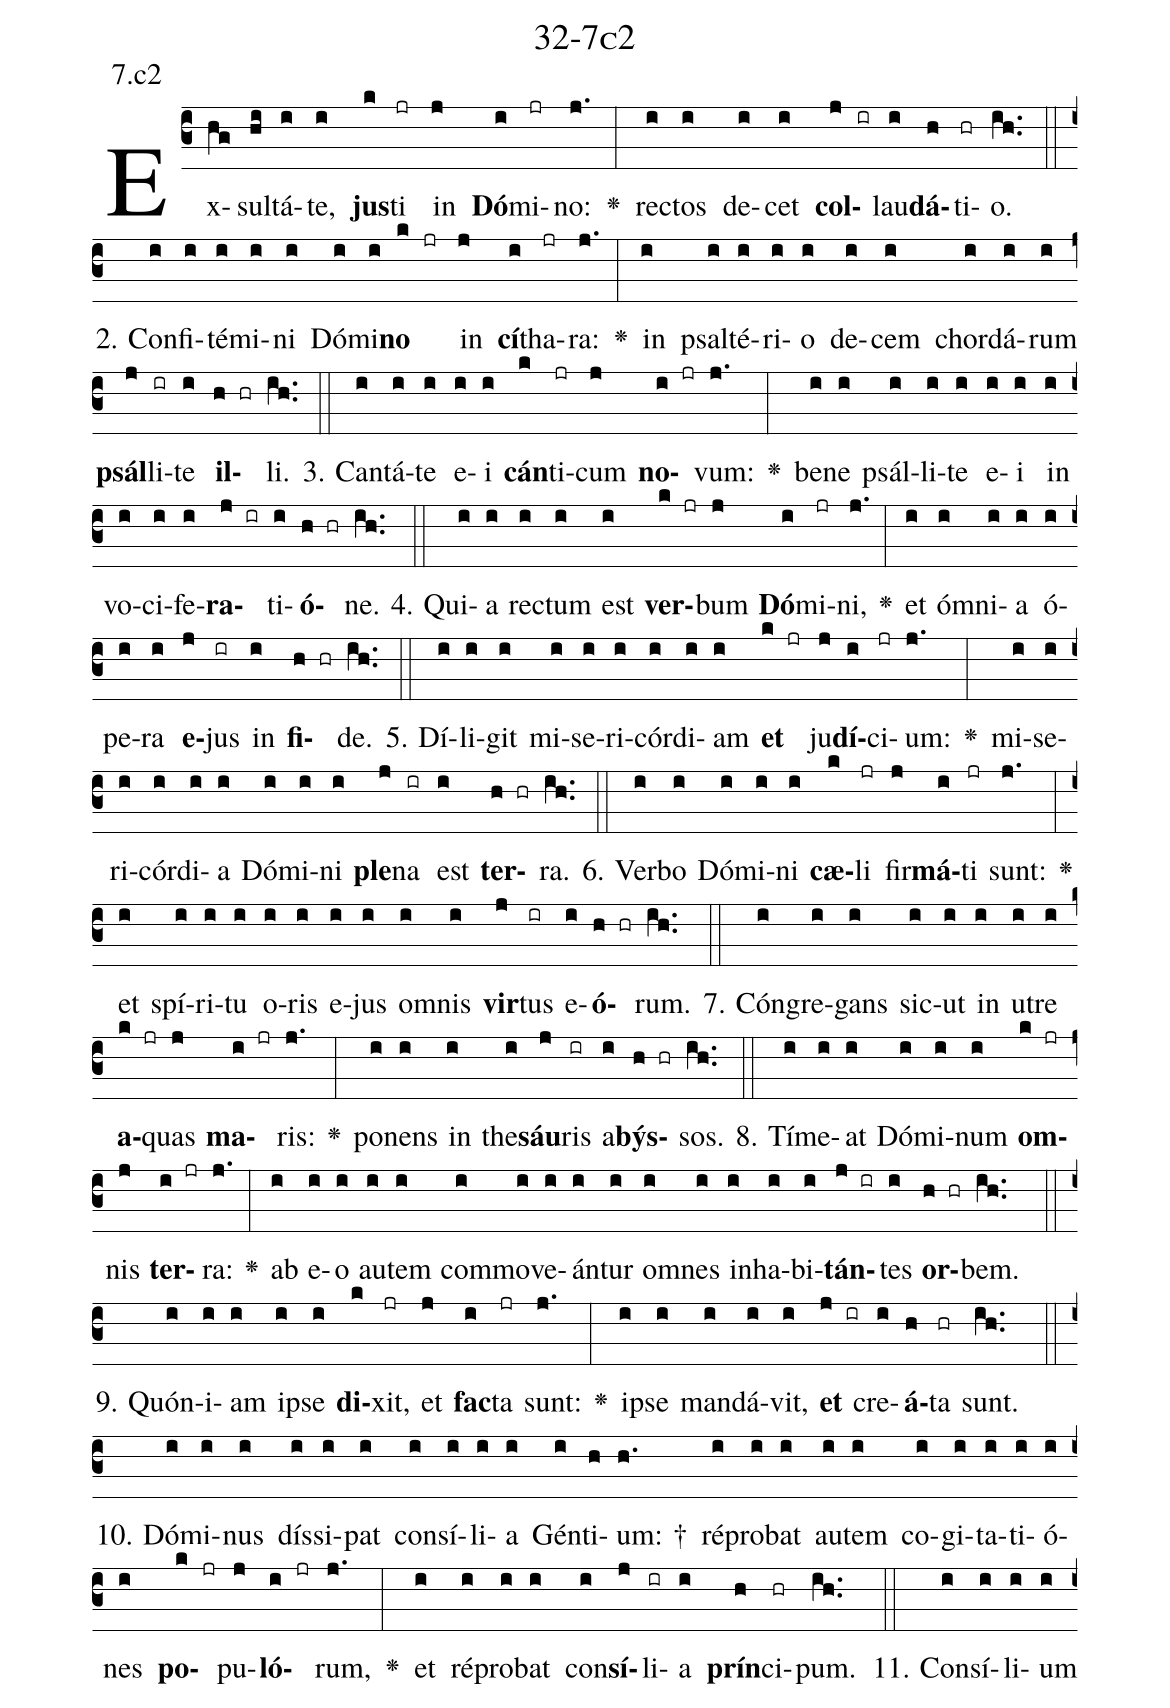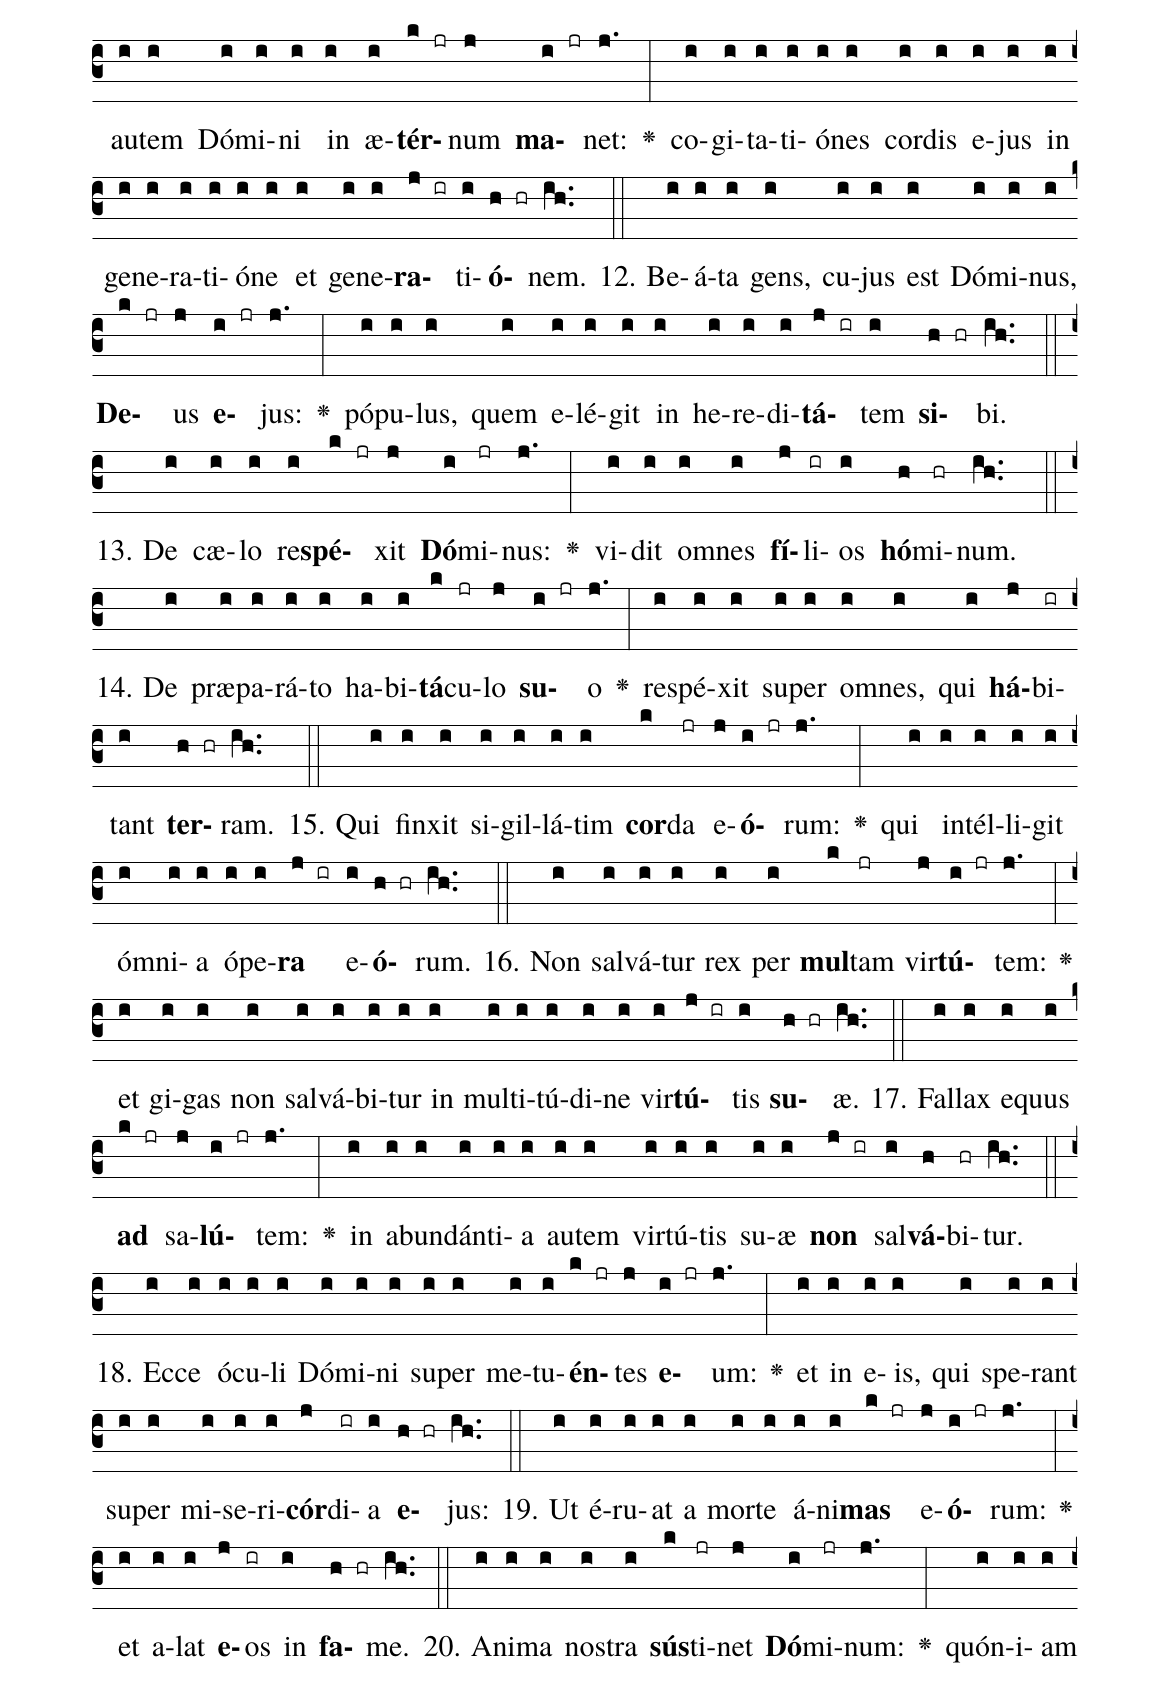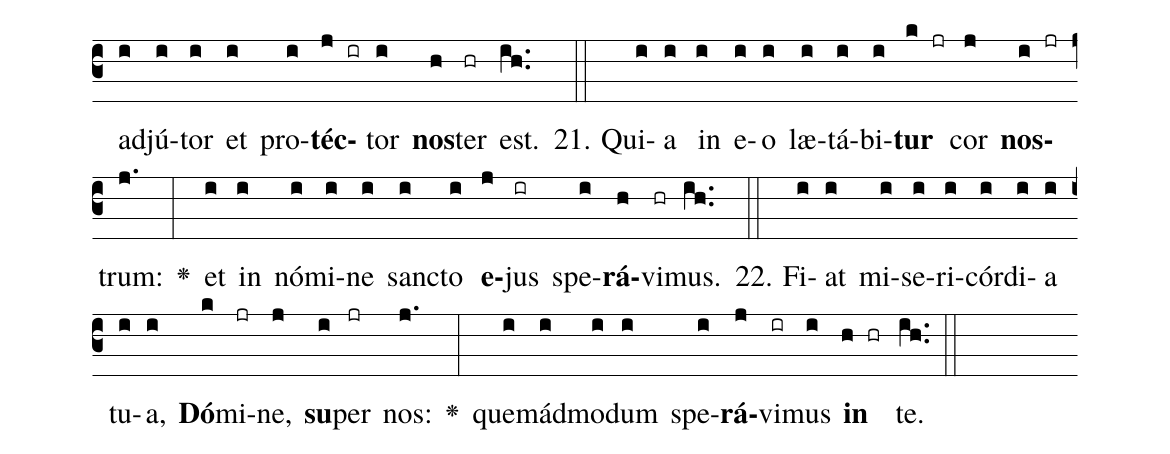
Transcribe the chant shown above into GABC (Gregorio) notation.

name: 32-7c2;
annotation: 7.c2;
%%
(c3)Ex(hg)sul(hi)tá(i)te,(i) <b>jus</b>(k)ti(jr) in(j) <b>Dó</b>(i)mi(jr)no:(j.) <v>\greheightstar</v>(:) rec(i)tos(i) de(i)cet(i) <b>col</b>(j ir)lau(i)<b>dá</b>(h)ti(hr)o.(ih..) (::)
2. Con(i)fi(i)té(i)mi(i)ni(i) Dó(i)mi(i)<b>no</b>(k jr) in(j) <b>cí</b>(i)tha(jr)ra:(j.) <v>\greheightstar</v>(:) in(i) psal(i)té(i)ri(i)o(i) de(i)cem(i) chor(i)dá(i)rum(i) <b>psál</b>(j)li(ir)te(i) <b>il</b>(h hr)li.(ih..) (::)
3. Can(i)tá(i)te(i) e(i)i(i) <b>cán</b>(k)ti(jr)cum(j) <b>no</b>(i jr)vum:(j.) <v>\greheightstar</v>(:) be(i)ne(i) psál(i)li(i)te(i) e(i)i(i) in(i) vo(i)ci(i)fe(i)<b>ra</b>(j ir)ti(i)<b>ó</b>(h hr)ne.(ih..) (::)
4. Qui(i)a(i) rec(i)tum(i) est(i) <b>ver</b>(k jr)bum(j) <b>Dó</b>(i)mi(jr)ni,(j.) <v>\greheightstar</v>(:) et(i) óm(i)ni(i)a(i) ó(i)pe(i)ra(i) <b>e</b>(j)jus(ir) in(i) <b>fi</b>(h hr)de.(ih..) (::)
5. Dí(i)li(i)git(i) mi(i)se(i)ri(i)cór(i)di(i)am(i) <b>et</b>(k jr) ju(j)<b>dí</b>(i)ci(jr)um:(j.) <v>\greheightstar</v>(:) mi(i)se(i)ri(i)cór(i)di(i)a(i) Dó(i)mi(i)ni(i) <b>ple</b>(j)na(ir) est(i) <b>ter</b>(h hr)ra.(ih..) (::)
6. Ver(i)bo(i) Dó(i)mi(i)ni(i) <b>cæ</b>(k)li(jr) fir(j)<b>má</b>(i)ti(jr) sunt:(j.) <v>\greheightstar</v>(:) et(i) spí(i)ri(i)tu(i) o(i)ris(i) e(i)jus(i) om(i)nis(i) <b>vir</b>(j)tus(ir) e(i)<b>ó</b>(h hr)rum.(ih..) (::)
7. Cón(i)gre(i)gans(i) sic(i)ut(i) in(i) u(i)tre(i) <b>a</b>(k jr)quas(j) <b>ma</b>(i jr)ris:(j.) <v>\greheightstar</v>(:) po(i)nens(i) in(i) the(i)<b>sáu</b>(j)ris(ir) a(i)<b>býs</b>(h hr)sos.(ih..) (::)
8. Tí(i)me(i)at(i) Dó(i)mi(i)num(i) <b>om</b>(k jr)nis(j) <b>ter</b>(i jr)ra:(j.) <v>\greheightstar</v>(:) ab(i) e(i)o(i) au(i)tem(i) com(i)mo(i)ve(i)án(i)tur(i) om(i)nes(i) in(i)ha(i)bi(i)<b>tán</b>(j ir)tes(i) <b>or</b>(h hr)bem.(ih..) (::)
9. Quón(i)i(i)am(i) ip(i)se(i) <b>di</b>(k)xit,(jr) et(j) <b>fac</b>(i)ta(jr) sunt:(j.) <v>\greheightstar</v>(:) ip(i)se(i) man(i)dá(i)vit,(i) <b>et</b>(j ir) cre(i)<b>á</b>(h)ta(hr) sunt.(ih..) (::)
10. Dó(i)mi(i)nus(i) dís(i)si(i)pat(i) con(i)sí(i)li(i)a(i) Gén(i)ti(h)um: †(h.) ré(i)pro(i)bat(i) au(i)tem(i) co(i)gi(i)ta(i)ti(i)ó(i)nes(i) <b>po</b>(k jr)pu(j)<b>ló</b>(i jr)rum,(j.) <v>\greheightstar</v>(:) et(i) ré(i)pro(i)bat(i) con(i)<b>sí</b>(j)li(ir)a(i) <b>prín</b>(h)ci(hr)pum.(ih..) (::)
11. Con(i)sí(i)li(i)um(i) au(i)tem(i) Dó(i)mi(i)ni(i) in(i) æ(i)<b>tér</b>(k jr)num(j) <b>ma</b>(i jr)net:(j.) <v>\greheightstar</v>(:) co(i)gi(i)ta(i)ti(i)ó(i)nes(i) cor(i)dis(i) e(i)jus(i) in(i) ge(i)ne(i)ra(i)ti(i)ó(i)ne(i) et(i) ge(i)ne(i)<b>ra</b>(j ir)ti(i)<b>ó</b>(h hr)nem.(ih..) (::)
12. Be(i)á(i)ta(i) gens,(i) cu(i)jus(i) est(i) Dó(i)mi(i)nus,(i) <b>De</b>(k jr)us(j) <b>e</b>(i jr)jus:(j.) <v>\greheightstar</v>(:) pó(i)pu(i)lus,(i) quem(i) e(i)lé(i)git(i) in(i) he(i)re(i)di(i)<b>tá</b>(j ir)tem(i) <b>si</b>(h hr)bi.(ih..) (::)
13. De(i) cæ(i)lo(i) re(i)<b>spé</b>(k jr)xit(j) <b>Dó</b>(i)mi(jr)nus:(j.) <v>\greheightstar</v>(:) vi(i)dit(i) om(i)nes(i) <b>fí</b>(j)li(ir)os(i) <b>hó</b>(h)mi(hr)num.(ih..) (::)
14. De(i) præ(i)pa(i)rá(i)to(i) ha(i)bi(i)<b>tá</b>(k)cu(jr)lo(j) <b>su</b>(i jr)o(j.) <v>\greheightstar</v>(:) re(i)spé(i)xit(i) su(i)per(i) om(i)nes,(i) qui(i) <b>há</b>(j)bi(ir)tant(i) <b>ter</b>(h hr)ram.(ih..) (::)
15. Qui(i) fin(i)xit(i) si(i)gil(i)lá(i)tim(i) <b>cor</b>(k)da(jr) e(j)<b>ó</b>(i jr)rum:(j.) <v>\greheightstar</v>(:) qui(i) in(i)tél(i)li(i)git(i) óm(i)ni(i)a(i) ó(i)pe(i)<b>ra</b>(j ir) e(i)<b>ó</b>(h hr)rum.(ih..) (::)
16. Non(i) sal(i)vá(i)tur(i) rex(i) per(i) <b>mul</b>(k)tam(jr) vir(j)<b>tú</b>(i jr)tem:(j.) <v>\greheightstar</v>(:) et(i) gi(i)gas(i) non(i) sal(i)vá(i)bi(i)tur(i) in(i) mul(i)ti(i)tú(i)di(i)ne(i) vir(i)<b>tú</b>(j ir)tis(i) <b>su</b>(h hr)æ.(ih..) (::)
17. Fal(i)lax(i) e(i)quus(i) <b>ad</b>(k jr) sa(j)<b>lú</b>(i jr)tem:(j.) <v>\greheightstar</v>(:) in(i) ab(i)un(i)dán(i)ti(i)a(i) au(i)tem(i) vir(i)tú(i)tis(i) su(i)æ(i) <b>non</b>(j ir) sal(i)<b>vá</b>(h)bi(hr)tur.(ih..) (::)
18. Ec(i)ce(i) ó(i)cu(i)li(i) Dó(i)mi(i)ni(i) su(i)per(i) me(i)tu(i)<b>én</b>(k jr)tes(j) <b>e</b>(i jr)um:(j.) <v>\greheightstar</v>(:) et(i) in(i) e(i)is,(i) qui(i) spe(i)rant(i) su(i)per(i) mi(i)se(i)ri(i)<b>cór</b>(j)di(ir)a(i) <b>e</b>(h hr)jus:(ih..) (::)
19. Ut(i) é(i)ru(i)at(i) a(i) mor(i)te(i) á(i)ni(i)<b>mas</b>(k jr) e(j)<b>ó</b>(i jr)rum:(j.) <v>\greheightstar</v>(:) et(i) a(i)lat(i) <b>e</b>(j)os(ir) in(i) <b>fa</b>(h hr)me.(ih..) (::)
20. A(i)ni(i)ma(i) nos(i)tra(i) <b>sús</b>(k)ti(jr)net(j) <b>Dó</b>(i)mi(jr)num:(j.) <v>\greheightstar</v>(:) quón(i)i(i)am(i) ad(i)jú(i)tor(i) et(i) pro(i)<b>téc</b>(j ir)tor(i) <b>nos</b>(h)ter(hr) est.(ih..) (::)
21. Qui(i)a(i) in(i) e(i)o(i) læ(i)tá(i)bi(i)<b>tur</b>(k jr) cor(j) <b>nos</b>(i jr)trum:(j.) <v>\greheightstar</v>(:) et(i) in(i) nó(i)mi(i)ne(i) sanc(i)to(i) <b>e</b>(j)jus(ir) spe(i)<b>rá</b>(h)vi(hr)mus.(ih..) (::)
22. Fi(i)at(i) mi(i)se(i)ri(i)cór(i)di(i)a(i) tu(i)a,(i) <b>Dó</b>(k)mi(jr)ne,(j) <b>su</b>(i)per(jr) nos:(j.) <v>\greheightstar</v>(:) quem(i)ád(i)mo(i)dum(i) spe(i)<b>rá</b>(j)vi(ir)mus(i) <b>in</b>(h hr) te.(ih..) (::)
